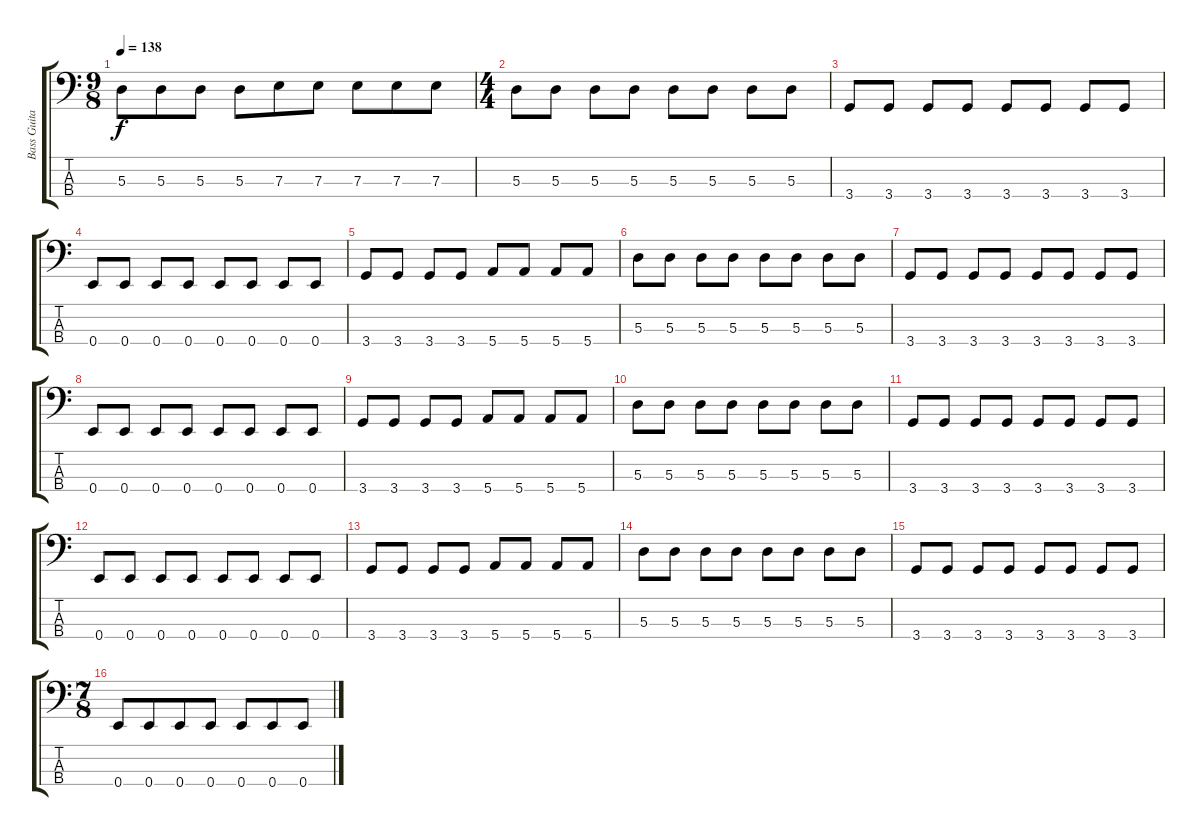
\track ("Bass Guitar" "Bass Guita") {instrument electricbasspick}
\staff {score tabs}
\tuning (G2 D2 A1 E1) {hide}
\ts (9 8)
\tempo 138
\clef f4
\ks c
5.3.8{dy f} 5.3.8 5.3.8 5.3.8 7.3.8 7.3.8 7.3.8 7.3.8 7.3.8 |
\ts (4 4)
\section ("" "")
5.3.8 5.3.8 5.3.8 5.3.8 5.3.8 5.3.8 5.3.8 5.3.8 |
3.4.8 3.4.8 3.4.8 3.4.8 3.4.8 3.4.8 3.4.8 3.4.8 |
0.4.8 0.4.8 0.4.8 0.4.8 0.4.8 0.4.8 0.4.8 0.4.8 |
3.4.8 3.4.8 3.4.8 3.4.8 5.4.8 5.4.8 5.4.8 5.4.8 |
5.3.8 5.3.8 5.3.8 5.3.8 5.3.8 5.3.8 5.3.8 5.3.8 |
3.4.8 3.4.8 3.4.8 3.4.8 3.4.8 3.4.8 3.4.8 3.4.8 |
0.4.8 0.4.8 0.4.8 0.4.8 0.4.8 0.4.8 0.4.8 0.4.8 |
3.4.8 3.4.8 3.4.8 3.4.8 5.4.8 5.4.8 5.4.8 5.4.8 |
5.3.8 5.3.8 5.3.8 5.3.8 5.3.8 5.3.8 5.3.8 5.3.8 |
3.4.8 3.4.8 3.4.8 3.4.8 3.4.8 3.4.8 3.4.8 3.4.8 |
0.4.8 0.4.8 0.4.8 0.4.8 0.4.8 0.4.8 0.4.8 0.4.8 |
3.4.8 3.4.8 3.4.8 3.4.8 5.4.8 5.4.8 5.4.8 5.4.8 |
5.3.8 5.3.8 5.3.8 5.3.8 5.3.8 5.3.8 5.3.8 5.3.8 |
3.4.8 3.4.8 3.4.8 3.4.8 3.4.8 3.4.8 3.4.8 3.4.8 |
\ts (7 8)
0.4.8 0.4.8 0.4.8 0.4.8 0.4.8 0.4.8 0.4.8
